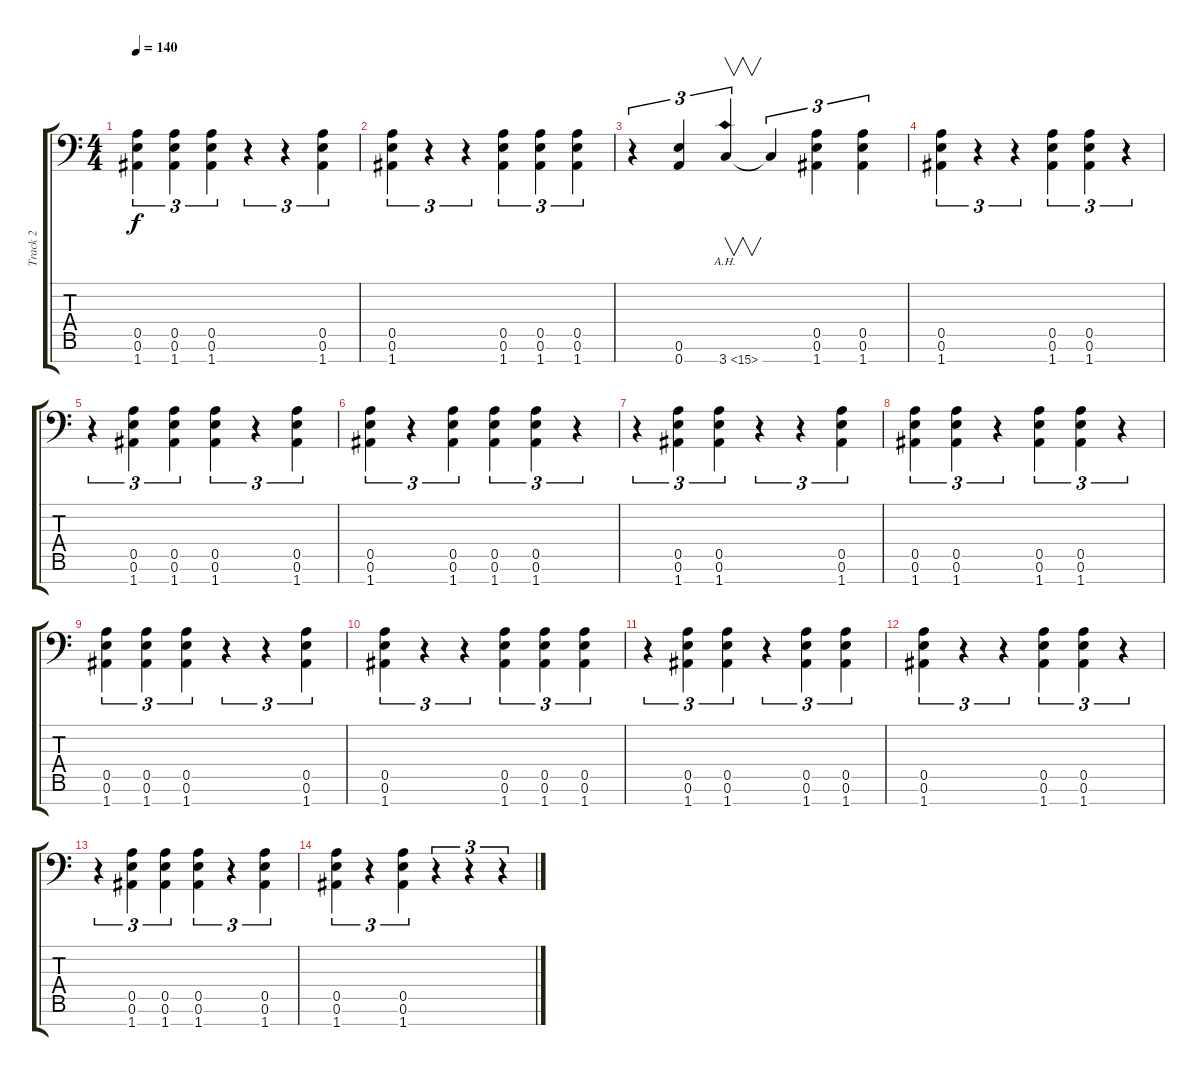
\track ("Track 2" "Track 2") {instrument distortionguitar}
\staff {score tabs}
\tuning (E4 B3 G3 D3 A2 E2 A1) {hide}
\ts (4 4)
\tempo 140
\clef f4
\ks c
(0.5 0.6 1.7).4{tu (3 2) dy f} (0.5 0.6 1.7).4{tu (3 2)} (0.5 0.6 1.7).4{tu (3 2)} r.4{tu (3 2)} r.4{tu (3 2)} (0.5 0.6 1.7).4{tu (3 2)} |
(0.5 0.6 1.7).4{tu (3 2)} r.4{tu (3 2)} r.4{tu (3 2)} (0.5 0.6 1.7).4{tu (3 2)} (0.5 0.6 1.7).4{tu (3 2)} (0.5 0.6 1.7).4{tu (3 2)} |
r.4{tu (3 2)} (0.6 0.7).4{tu (3 2)} 3.7{ah 12}.4{v tu (3 2)} 3.7{t}.4{tu (3 2)} (0.5 0.6 1.7).4{tu (3 2)} (0.5 0.6 1.7).4{tu (3 2)} |
(0.5 0.6 1.7).4{tu (3 2)} r.4{tu (3 2)} r.4{tu (3 2)} (0.5 0.6 1.7).4{tu (3 2)} (0.5 0.6 1.7).4{tu (3 2)} r.4{tu (3 2)} |
r.4{tu (3 2)} (0.5 0.6 1.7).4{tu (3 2)} (0.5 0.6 1.7).4{tu (3 2)} (0.5 0.6 1.7).4{tu (3 2)} r.4{tu (3 2)} (0.5 0.6 1.7).4{tu (3 2)} |
(0.5 0.6 1.7).4{tu (3 2)} r.4{tu (3 2)} (0.5 0.6 1.7).4{tu (3 2)} (0.5 0.6 1.7).4{tu (3 2)} (0.5 0.6 1.7).4{tu (3 2)} r.4{tu (3 2)} |
r.4{tu (3 2)} (0.5 0.6 1.7).4{tu (3 2)} (0.5 0.6 1.7).4{tu (3 2)} r.4{tu (3 2)} r.4{tu (3 2)} (0.5 0.6 1.7).4{tu (3 2)} |
(0.5 0.6 1.7).4{tu (3 2)} (0.5 0.6 1.7).4{tu (3 2)} r.4{tu (3 2)} (0.5 0.6 1.7).4{tu (3 2)} (0.5 0.6 1.7).4{tu (3 2)} r.4{tu (3 2)} |
(0.5 0.6 1.7).4{tu (3 2)} (0.5 0.6 1.7).4{tu (3 2)} (0.5 0.6 1.7).4{tu (3 2)} r.4{tu (3 2)} r.4{tu (3 2)} (0.5 0.6 1.7).4{tu (3 2)} |
(0.5 0.6 1.7).4{tu (3 2)} r.4{tu (3 2)} r.4{tu (3 2)} (0.5 0.6 1.7).4{tu (3 2)} (0.5 0.6 1.7).4{tu (3 2)} (0.5 0.6 1.7).4{tu (3 2)} |
r.4{tu (3 2)} (0.5 0.6 1.7).4{tu (3 2)} (0.5 0.6 1.7).4{tu (3 2)} r.4{tu (3 2)} (0.5 0.6 1.7).4{tu (3 2)} (0.5 0.6 1.7).4{tu (3 2)} |
(0.5 0.6 1.7).4{tu (3 2)} r.4{tu (3 2)} r.4{tu (3 2)} (0.5 0.6 1.7).4{tu (3 2)} (0.5 0.6 1.7).4{tu (3 2)} r.4{tu (3 2)} |
r.4{tu (3 2)} (0.5 0.6 1.7).4{tu (3 2)} (0.5 0.6 1.7).4{tu (3 2)} (0.5 0.6 1.7).4{tu (3 2)} r.4{tu (3 2)} (0.5 0.6 1.7).4{tu (3 2)} |
(0.5 0.6 1.7).4{tu (3 2)} r.4{tu (3 2)} (0.5 0.6 1.7).4{tu (3 2)} r.4{tu (3 2)} r.4{tu (3 2)} r.4{tu (3 2)}
